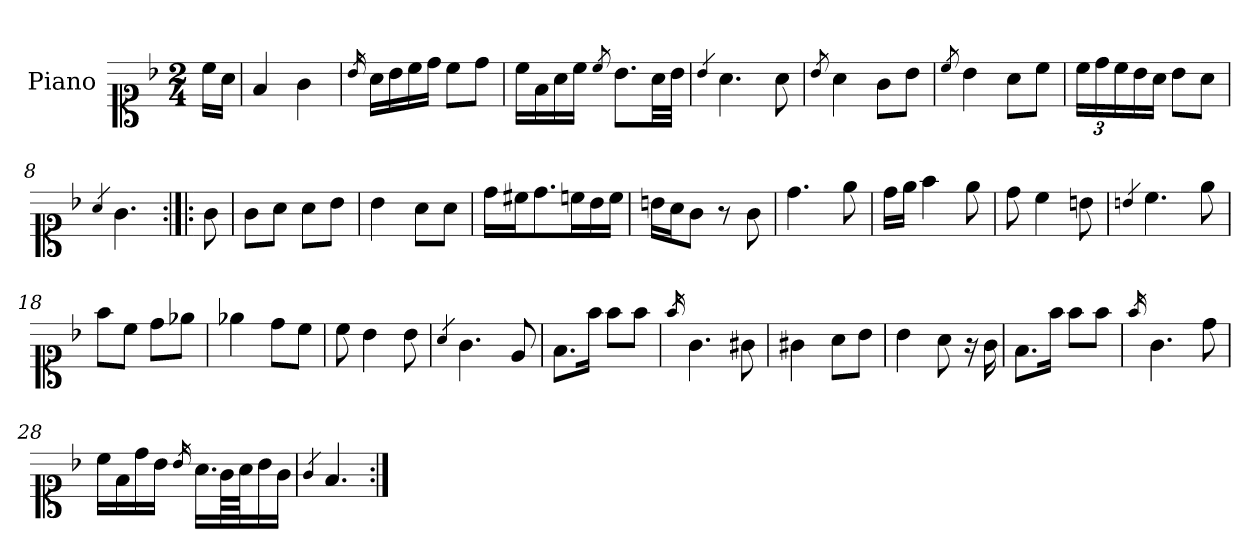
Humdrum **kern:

**kern
*part1
*staff1
*I"Piano
*I'Pno.
*clefC1
*k[b-]
*M2/4
=
16cc\LL
16a\JJ
=1
4f/
4g\
=2
16qb-/
16a\LL
16b-\
16cc\
16dd\JJ
8cc\L
8dd\J
=3
16cc\LL
16f\
16a\
16cc\JJ
8qcc/
8.b-\L
32a\LL
32b-\JJJ
=4
4qb-/
4.a\
8a\
=5
8qb-/
4a\
8g\L
8b-\J
=6
8qcc/
4b-\
8a\L
8cc\J
!!LO:LB:g=z
=7
*Xbrackettup
24cc\LL
24dd\
24cc\
16b-\
16a\JJ
8b-\L
8a\J
=8
4qa/
4.g\
=9:|!|:
8g\
=10
8g\L
8a\J
8a\L
8b-\J
=11
4b-\
8a\L
8a\J
=12
16dd\LL
16cc#X\J
8.dd\
16ccn\L
16b-\
16cc\JJ
=13
16bn\LL
16a\J
8g\J
8r
8g\
=14
4.dd\
8ee\
!!LO:LB:g=z
=15
16dd\LL
16ee\JJ
4ff\
8ee\
=16
8dd\
4cc\
8bn\
=17
4qbn/
4.cc\
8ee\
=18
8ff\L
8cc\J
8dd\L
8ee-X\J
=19
4ee-X\
8dd\L
8cc\J
=20
8cc\
4b-\
8b-\
=21
4qa/
4.g\
8e/
=22
8.f\L
16ff\Jk
8ff\L
8ff\J
!!LO:LB:g=z
=23
16qff/
4.g\
8g#X\
=24
4g#X\
8a\L
8b-\J
=25
4b-\
8a\
16r
16g\
=26
8.f\L
16ff\Jk
8ff\L
8ff\J
=27
16qff/
4.g\
8dd\
=28
16cc\LL
16f\
16dd\
16b-\JJ
16qb-/
16.a\LL
64g\LL
64a\JJ
16b-\
16g\JJ
=29
4qg/
4.f/
=:|!
*-
